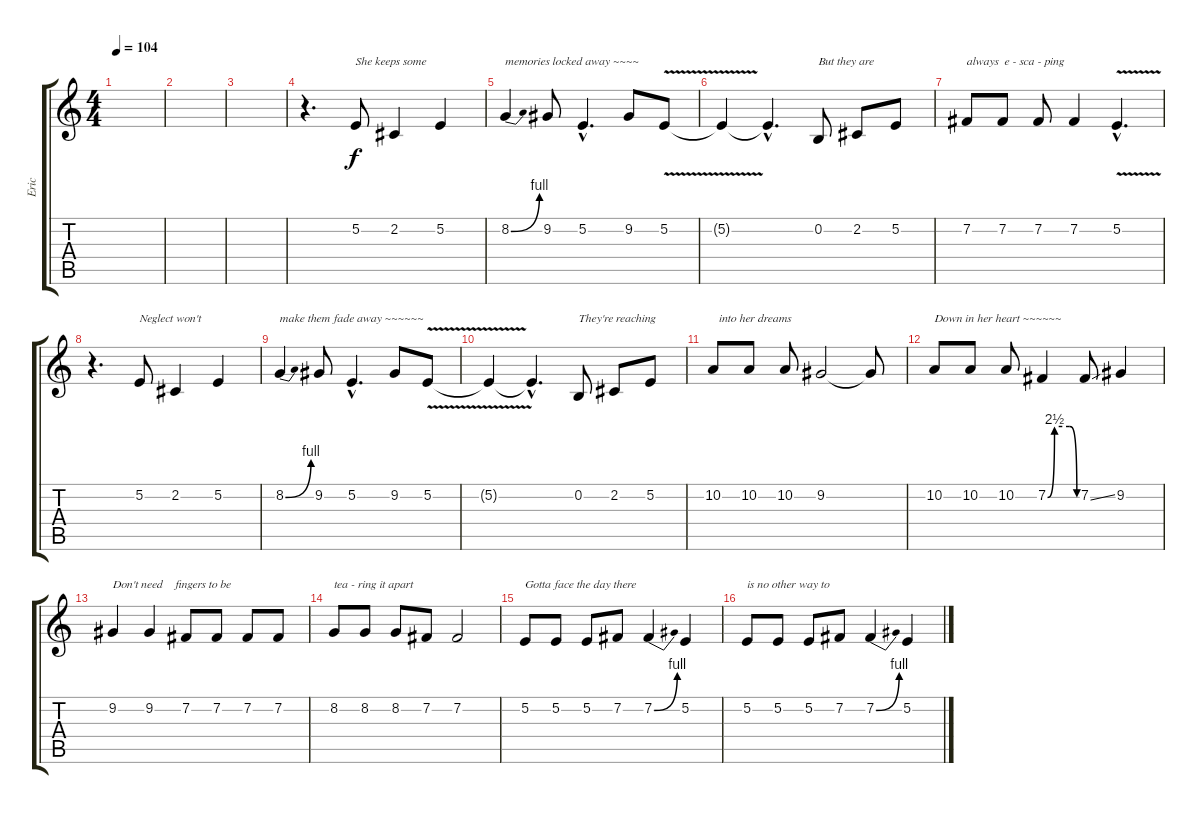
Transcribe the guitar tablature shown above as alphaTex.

\track ("Eric" "Eric") {instrument baritonesax}
\staff {score tabs}
\tuning (E4 B3 G3 D3 A2 E2) {hide}
\ts (4 4)
\tempo 104
\clef g2
\ks c
|
|
|
r.4{d} 5.2.8{txt "She keeps some"} 2.2.4 5.2.4 |
8.2{be (bend 0 0 60 4)}.4{txt "memories locked away ~~~~"} 9.2.8 5.2{hac}.4{d} 9.2.8 5.2{v}.8 |
5.2{t}.4 5.2{hac t}.4{d} 0.2.8{txt "But they are"} 2.2.8 5.2.8 |
7.2.8{txt "always  e - sca - ping"} 7.2.8 7.2.8 7.2.4 5.2{v hac}.4{d} |
r.4{d} 5.2.8{txt "Neglect won't"} 2.2.4 5.2.4 |
8.2{be (bend 0 0 60 4)}.4{txt "make them fade away ~~~~~~"} 9.2.8 5.2{hac}.4{d} 9.2.8 5.2{v}.8 |
5.2{t}.4 5.2{hac t}.4{d} 0.2.8{txt "They're reaching"} 2.2.8 5.2.8 |
10.2.8{txt "  into her dreams"} 10.2.8 10.2.8 9.2.2 9.2{t}.8 |
10.2.8{txt "Down in her heart ~~~~~~"} 10.2.8 10.2.8 7.2{be (custom 0 0 14 10 30 10 45 10 60 0)}.4 7.2{ss}.8 9.2.4 |
9.2.4{txt "Don't need    fingers to be"} 9.2.4 7.2.8 7.2.8 7.2.8 7.2.8 |
8.2.8{txt "tea - ring it apart"} 8.2.8 8.2.8 7.2.8 7.2.2 |
5.2.8{txt "Gotta face the day there"} 5.2.8 5.2.8 7.2.8 7.2{be (bend 0 0 60 4)}.4 5.2.4 |
5.2.8{txt "is no other way to"} 5.2.8 5.2.8 7.2.8 7.2{be (bend 0 0 60 4)}.4 5.2.4
